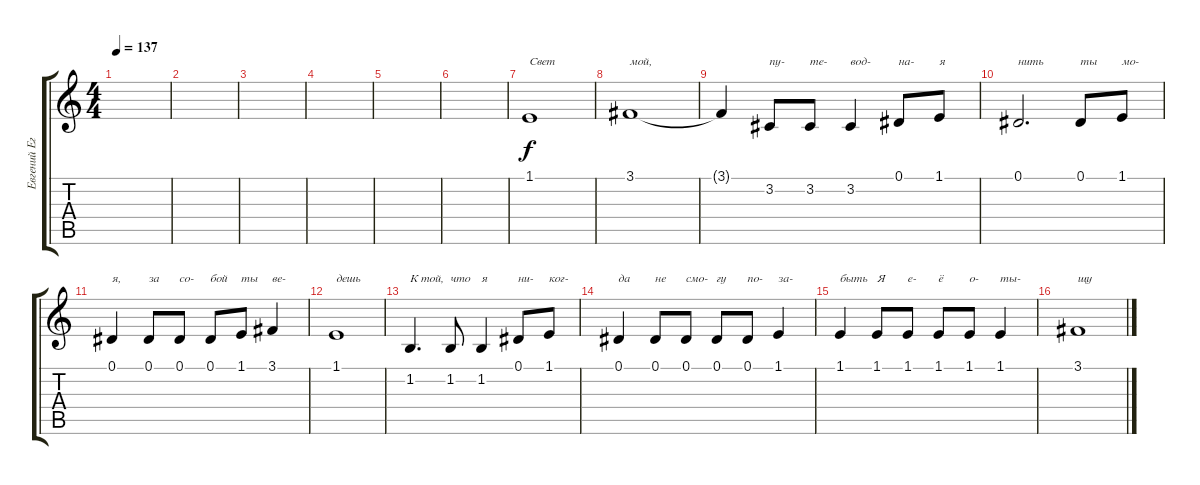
\track ("Евгений Егоров" "Евгений Ег") {instrument bassoon}
\staff {score tabs}
\tuning (Eb4 Bb3 Gb3 Db3 Ab2 Eb2) {hide}
\ts (4 4)
\tempo 137
\clef g2
\ks c
|
|
|
|
|
|
1.1.1{txt "Свет" dy f} |
3.1.1{txt "мой,"} |
3.1{t}.4 3.2.8{txt "пу-"} 3.2.8{txt "те-"} 3.2.4{txt "вод-"} 0.1.8{txt "на-"} 1.1.8{txt "я"} |
0.1.2{d txt "нить"} 0.1.8{txt "ты "} 1.1.8{txt "мо-"} |
0.1.4{txt "я,"} 0.1.8{txt "за"} 0.1.8{txt "со-"} 0.1.8{txt "бой"} 1.1.8{txt "ты"} 3.1.4{txt "ве-"} |
1.1.1{txt "дешь"} |
1.2.4{d txt "К той,"} 1.2.8{txt "что"} 1.2.4{txt "я"} 0.1.8{txt "ни-"} 1.1.8{txt "ког-"} |
0.1.4{txt "да"} 0.1.8{txt "не"} 0.1.8{txt "смо-"} 0.1.8{txt "гу"} 0.1.8{txt "по-"} 1.1.4{txt "за-"} |
1.1.4{txt "быть"} 1.1.8{txt "Я"} 1.1.8{txt "е-"} 1.1.8{txt "ё"} 1.1.8{txt "о-"} 1.1.4{txt "ты-"} |
3.1.1{txt "щу"}
